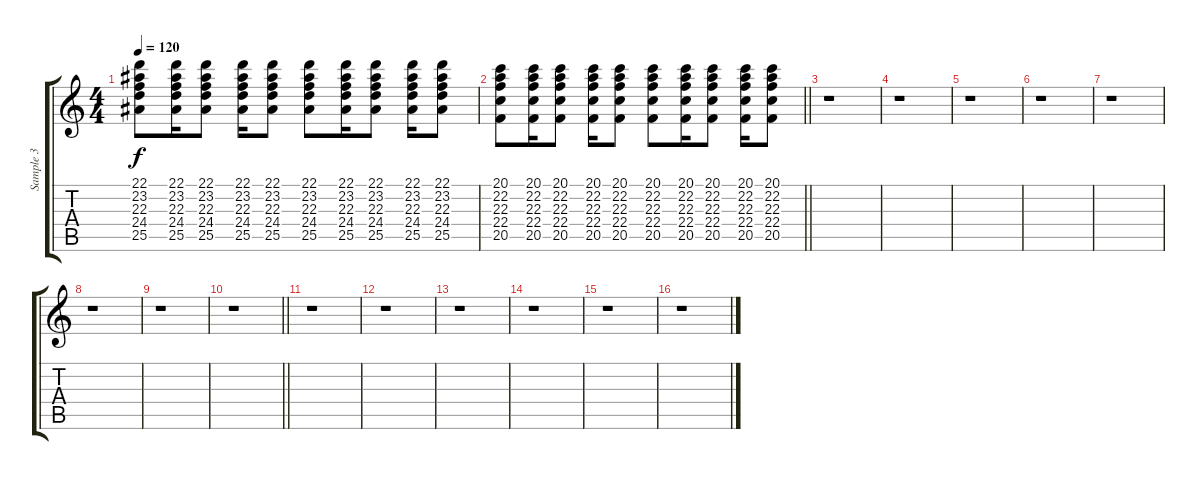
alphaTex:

\track ("Sample 3" "Sample 3") {instrument lead2sawtooth}
\staff {score tabs}
\tuning (E4 B3 G3 D3 A2 E2) {hide}
\ts (4 4)
\tempo 120
\clef g2
\ks c
(22.1 23.2 22.3 24.4 25.5).8{dy f} (22.1 23.2 22.3 24.4 25.5).16 (22.1 23.2 22.3 24.4 25.5).8 (22.1 23.2 22.3 24.4 25.5).16 (22.1 23.2 22.3 24.4 25.5).8 (22.1 23.2 22.3 24.4 25.5).8 (22.1 23.2 22.3 24.4 25.5).16 (22.1 23.2 22.3 24.4 25.5).8 (22.1 23.2 22.3 24.4 25.5).16 (22.1 23.2 22.3 24.4 25.5).8 |
\barLineRight lightlight
(20.1 22.2 22.3 22.4 20.5).8 (20.1 22.2 22.3 22.4 20.5).16 (20.1 22.2 22.3 22.4 20.5).8 (20.1 22.2 22.3 22.4 20.5).16 (20.1 22.2 22.3 22.4 20.5).8 (20.1 22.2 22.3 22.4 20.5).8 (20.1 22.2 22.3 22.4 20.5).16 (20.1 22.2 22.3 22.4 20.5).8 (20.1 22.2 22.3 22.4 20.5).16 (20.1 22.2 22.3 22.4 20.5).8 |
\section ("" " ")
r.1 |
r.1 |
r.1 |
r.1 |
r.1 |
r.1 |
r.1 |
\barLineRight lightlight
r.1 |
\section ("" " ")
r.1 |
r.1 |
r.1 |
r.1 |
r.1 |
r.1
